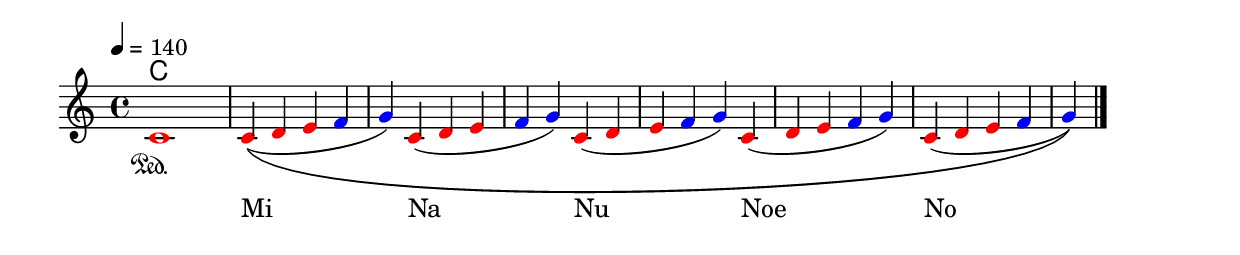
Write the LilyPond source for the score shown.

\version "2.19.49"
%Association list of pitches to colors.
#(define color-mapping
  (list
    (cons (ly:make-pitch -1 0 -1/2) (x11-color 'orange))
    (cons (ly:make-pitch -1 0 0) (x11-color 'orange))
    (cons (ly:make-pitch -1 0 1/2) (x11-color 'orange))
    (cons (ly:make-pitch -1 1 -1/2) (x11-color 'orange))
    (cons (ly:make-pitch -1 1 0) (x11-color 'orange))
    (cons (ly:make-pitch -1 1 1/2) (x11-color 'orange))
    (cons (ly:make-pitch -1 2 -1/2) (x11-color 'orange))
    (cons (ly:make-pitch -1 2 0) (x11-color 'orange))
    (cons (ly:make-pitch -1 2 1/2) (x11-color 'orange))
    (cons (ly:make-pitch -1 3 -1/2) (x11-color 'DarkGreen))
    (cons (ly:make-pitch -1 3 0) (x11-color 'DarkGreen))
    (cons (ly:make-pitch -1 3 1/2) (x11-color 'DarkGreen))
    (cons (ly:make-pitch -1 4 -1/2) (x11-color 'DarkGreen))
    (cons (ly:make-pitch -1 4 0) (x11-color 'DarkGreen))
    (cons (ly:make-pitch -1 4 1/2) (x11-color 'DarkGreen))
    (cons (ly:make-pitch -1 5 -1/2) (x11-color 'DarkGreen))
    (cons (ly:make-pitch -1 5 0) (x11-color 'DarkGreen))
    (cons (ly:make-pitch -1 5 1/2) (x11-color 'DarkGreen))
    (cons (ly:make-pitch -1 6 -1/2) (x11-color 'DarkGreen))
    (cons (ly:make-pitch -1 6 0) (x11-color 'DarkGreen))
    (cons (ly:make-pitch -1 6 1/2) (x11-color 'DarkGreen))
    (cons (ly:make-pitch 0 0 -1/2) (x11-color 'red))
    (cons (ly:make-pitch 0 0 0) (x11-color 'red))
    (cons (ly:make-pitch 0 0 1/2) (x11-color 'red))
    (cons (ly:make-pitch 0 1 -1/2) (x11-color 'red))
    (cons (ly:make-pitch 0 1 0) (x11-color 'red))
    (cons (ly:make-pitch 0 1 1/2) (x11-color 'red))
    (cons (ly:make-pitch 0 2 -1/2) (x11-color 'red))
    (cons (ly:make-pitch 0 2 0) (x11-color 'red))
    (cons (ly:make-pitch 0 2 1/2) (x11-color 'red))
    (cons (ly:make-pitch 0 3 -1/2) (x11-color 'blue))
    (cons (ly:make-pitch 0 3 0) (x11-color 'blue))
    (cons (ly:make-pitch 0 3 1/2) (x11-color 'blue))
    (cons (ly:make-pitch 0 4 -1/2) (x11-color 'blue))
    (cons (ly:make-pitch 0 4 0) (x11-color 'blue))
    (cons (ly:make-pitch 0 4 1/2) (x11-color 'blue))
    (cons (ly:make-pitch 0 5 -1/2) (x11-color 'blue))
    (cons (ly:make-pitch 0 5 0) (x11-color 'blue))
    (cons (ly:make-pitch 0 5 1/2) (x11-color 'blue))
    (cons (ly:make-pitch 0 6 -1/2) (x11-color 'blue))
    (cons (ly:make-pitch 0 6 0) (x11-color 'blue))
    (cons (ly:make-pitch 0 6 1/2) (x11-color 'blue))
    (cons (ly:make-pitch 1 0 -1/2) (x11-color 'MediumPurple))
    (cons (ly:make-pitch 1 0 0) (x11-color 'MediumPurple))
    (cons (ly:make-pitch 1 0 1/2) (x11-color 'MediumPurple))
    (cons (ly:make-pitch 1 1 -1/2) (x11-color 'MediumPurple))
    (cons (ly:make-pitch 1 1 0) (x11-color 'MediumPurple))
    (cons (ly:make-pitch 1 1 1/2) (x11-color 'MediumPurple))
    (cons (ly:make-pitch 1 2 -1/2) (x11-color 'MediumPurple))
    (cons (ly:make-pitch 1 2 0) (x11-color 'MediumPurple))
    (cons (ly:make-pitch 1 2 1/2) (x11-color 'MediumPurple))
    (cons (ly:make-pitch 1 3 -1/2) (x11-color 'DeepPink))
    (cons (ly:make-pitch 1 3 0) (x11-color 'DeepPink))
    (cons (ly:make-pitch 1 3 1/2) (x11-color 'DeepPink))
    (cons (ly:make-pitch 1 4 -1/2) (x11-color 'DeepPink))
    (cons (ly:make-pitch 1 4 0) (x11-color 'DeepPink))
    (cons (ly:make-pitch 1 4 1/2) (x11-color 'DeepPink))
    (cons (ly:make-pitch 1 5 -1/2) (x11-color 'DeepPink))
    (cons (ly:make-pitch 1 5 0) (x11-color 'DeepPink))
    (cons (ly:make-pitch 1 5 1/2) (x11-color 'DeepPink))
    (cons (ly:make-pitch 1 6 -1/2) (x11-color 'DeepPink))
    (cons (ly:make-pitch 1 6 0) (x11-color 'DeepPink))
    (cons (ly:make-pitch 1 6 1/2) (x11-color 'DeepPink))))

%Compare pitch and alteration (not octave).
#(define (pitch-equals? p1 p2)
  (and
    (= (ly:pitch-octave p1) (ly:pitch-octave p2))
    (= (ly:pitch-alteration p1) (ly:pitch-alteration p2))
    (= (ly:pitch-notename p1) (ly:pitch-notename p2))))

#(define (pitch-to-color pitch)
  (let ((color (assoc pitch color-mapping pitch-equals?)))
    (if color
      (cdr color))))

#(define (color-notehead grob)
  (pitch-to-color
    (ly:event-property (event-cause grob) 'pitch)))

\include "articulate.ly"
\version "2.19.50"

\header {
}

voicetrainerTempo = 140
voicetrainerKey = c
% voicetrainerSound = "Mi"

% sheetonly start
global= {
  \time 4/4
}
% sheetonly end
% midionly start
global= {
  \tempo 4=\voicetrainerTempo \time 4/4
}
% midionly end

exercise = {
  \override NoteHead #'color = #color-notehead
  \transpose c \voicetrainerKey \relative c' {
    \key c \major
    c1\sustainOn |
    c4\(( d e f g )
    c,4( d e f g )
    c,4( d e f g )
    c,4( d e f g )
    c,4( d e f g )\)
    \bar "|."
  }
}

\book {
  \score {
    <<
      \new ChordNames { \chordmode { \transpose c \voicetrainerKey { c }}}
      \new Staff = "voice" <<
        \global
        \exercise
        \addlyrics {
          \skip 1 Mi Na Nu Noe No
        }
      >>
    >>
    \layout {
      \context {
        \Staff \RemoveEmptyStaves
        \override VerticalAxisGroup #'remove-first = ##t
      }
    }
  }
  \paper{
    #(set-paper-size "a5landscape")
    indent=0\mm
    line-width=190\mm
    oddFooterMarkup=##f
    oddHeaderMarkup=##f
    bookTitleMarkup = ##f
    scoreTitleMarkup = ##f
  }
}
% sheetonly end
% midionly start

\book {
  \score {
    \unfoldRepeats \articulate <<
      \new Staff = "voice" <<
        \set Staff.midiInstrument = "acoustic grand"
        \global
        \exercise
      >>
    >>
    \midi {
    }
  }
}
% midionly end


